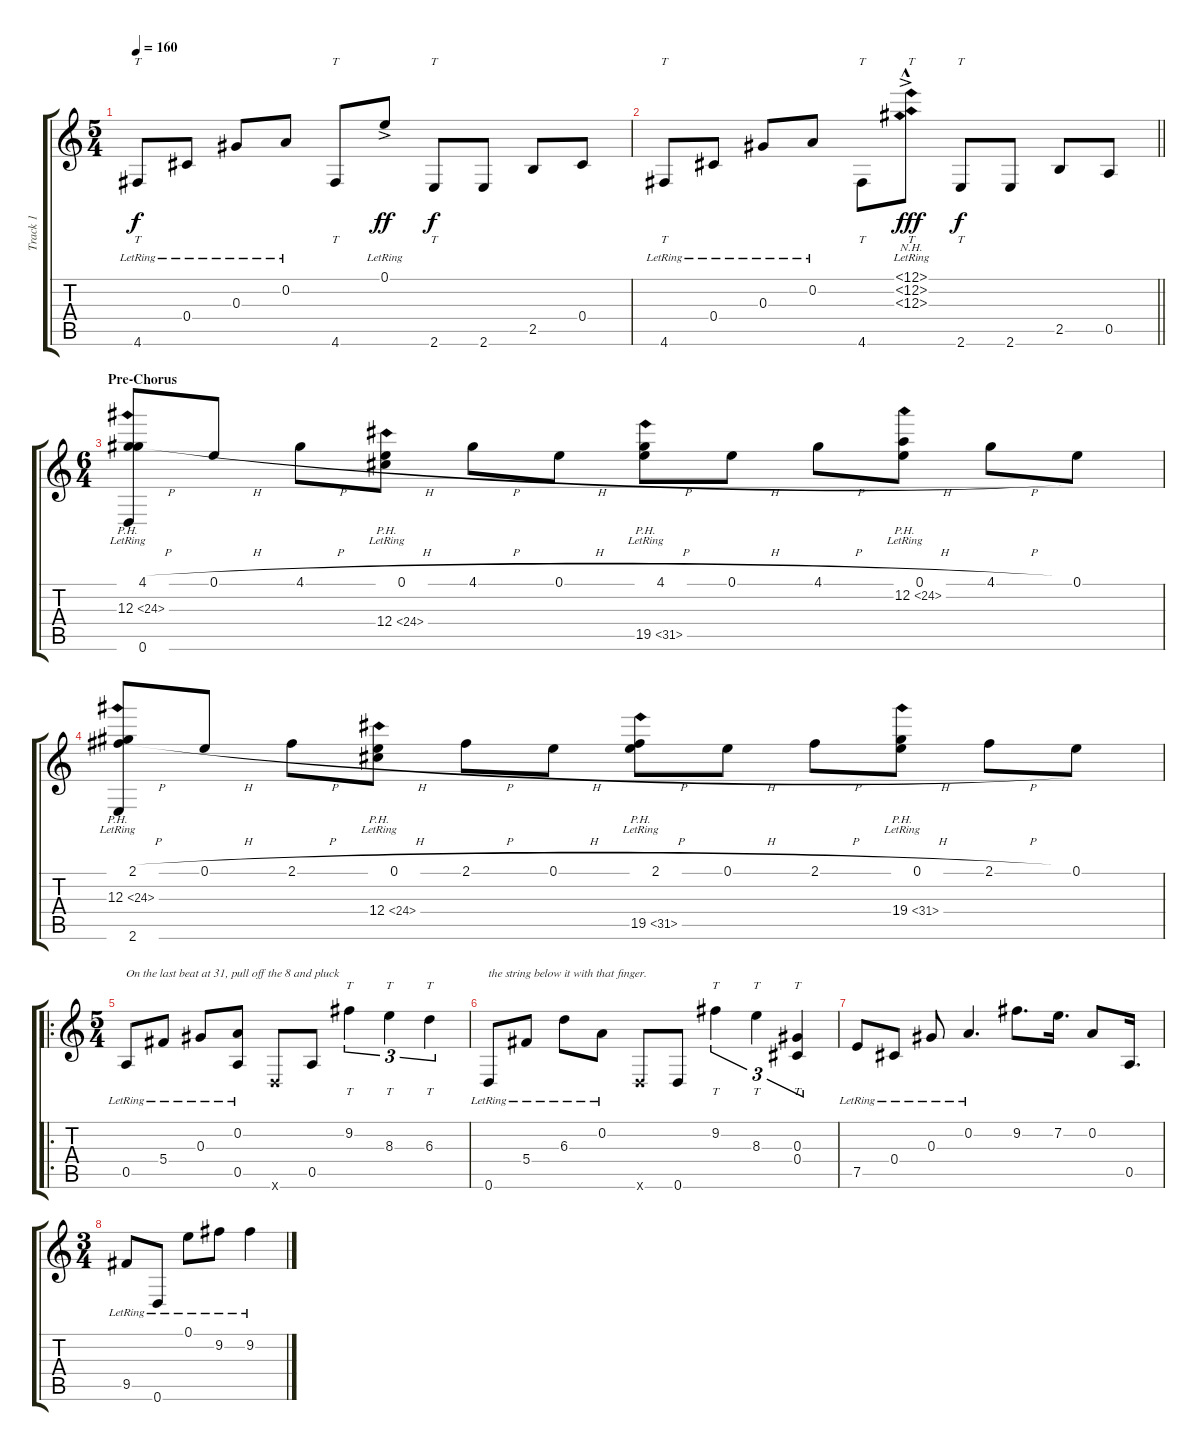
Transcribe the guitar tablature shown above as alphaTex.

\track ("Track 1" "Track 1") {instrument acousticguitarsteel}
\staff {score tabs}
\tuning (E4 A3 Ab3 Db3 A2 D2) {hide}
\ts (5 4)
\tempo 160
\clef g2
\ks c
4.6{lr}.8{tt dy f} 0.4{lr}.8 0.3{lr}.8 0.2{lr}.8 4.6.8{tt} 0.1{ac lr}.8{dy ff} 2.6.8{tt dy f} 2.6.8 2.5.8 0.4.8 |
\barLineRight lightlight
4.6{lr}.8{tt} 0.4{lr}.8 0.3{lr}.8 0.2{lr}.8 4.6.8{tt} (12.1{nh ac lr} 12.2{nh hac lr} 12.3{nh lr}).8{tt dy fff} 2.6.8{tt dy f} 2.6.8 2.5.8 0.5.8 |
\ts (6 4)
\section ("" "Pre-Chorus")
(4.1{h} 12.3{ph 12 lr} 0.6{lr}).8 0.1{h}.8 4.1{h}.8 (0.1{h} 12.4{ph 12 lr}).8 4.1{h}.8 0.1{h}.8 (4.1{h} 19.5{ph 12 lr}).8 0.1{h}.8 4.1{h}.8 (0.1{h} 12.2{ph 12 lr}).8 4.1{h}.8 0.1.8 |
(2.1{h} 12.3{ph 12 lr} 2.6{lr}).8 0.1{h}.8 2.1{h}.8 (0.1{h} 12.4{ph 12 lr}).8 2.1{h}.8 0.1{h}.8 (2.1{h} 19.5{ph 12 lr}).8 0.1{h}.8 2.1{h}.8 (0.1{h} 19.4{ph 12 lr}).8 2.1{h}.8 0.1.8 |
\ro
\ts (5 4)
0.5{lr}.8{txt "On the last beat at 31, pull off the 8 and pluck"} 5.4{lr}.8 0.3{lr}.8 (0.2{lr} 0.5).8 0.6{x}.8 0.5.8 9.2.4{tt tu (3 2)} 8.3.4{tt tu (3 2)} 6.3.4{tt tu (3 2)} |
0.6{lr}.8{txt "the string below it with that finger."} 5.4{lr}.8 6.3{lr}.8 0.2{lr}.8 0.6{x}.8 0.6.8 9.2.4{tt tu (3 2)} 8.3.4{tt tu (3 2)} (0.3 0.4).4{tt tu (3 2)} |
7.5{lr}.8 0.4{lr}.8 0.3{lr}.8 0.2{lr}.4{d} 9.2.8{d} 7.2.16{d} 0.2.8 0.5.16{d} |
\ts (3 4)
9.5{lr}.8 0.6{lr}.8 0.1{lr}.8 9.2{lr}.8 9.2{sl lr}.4
